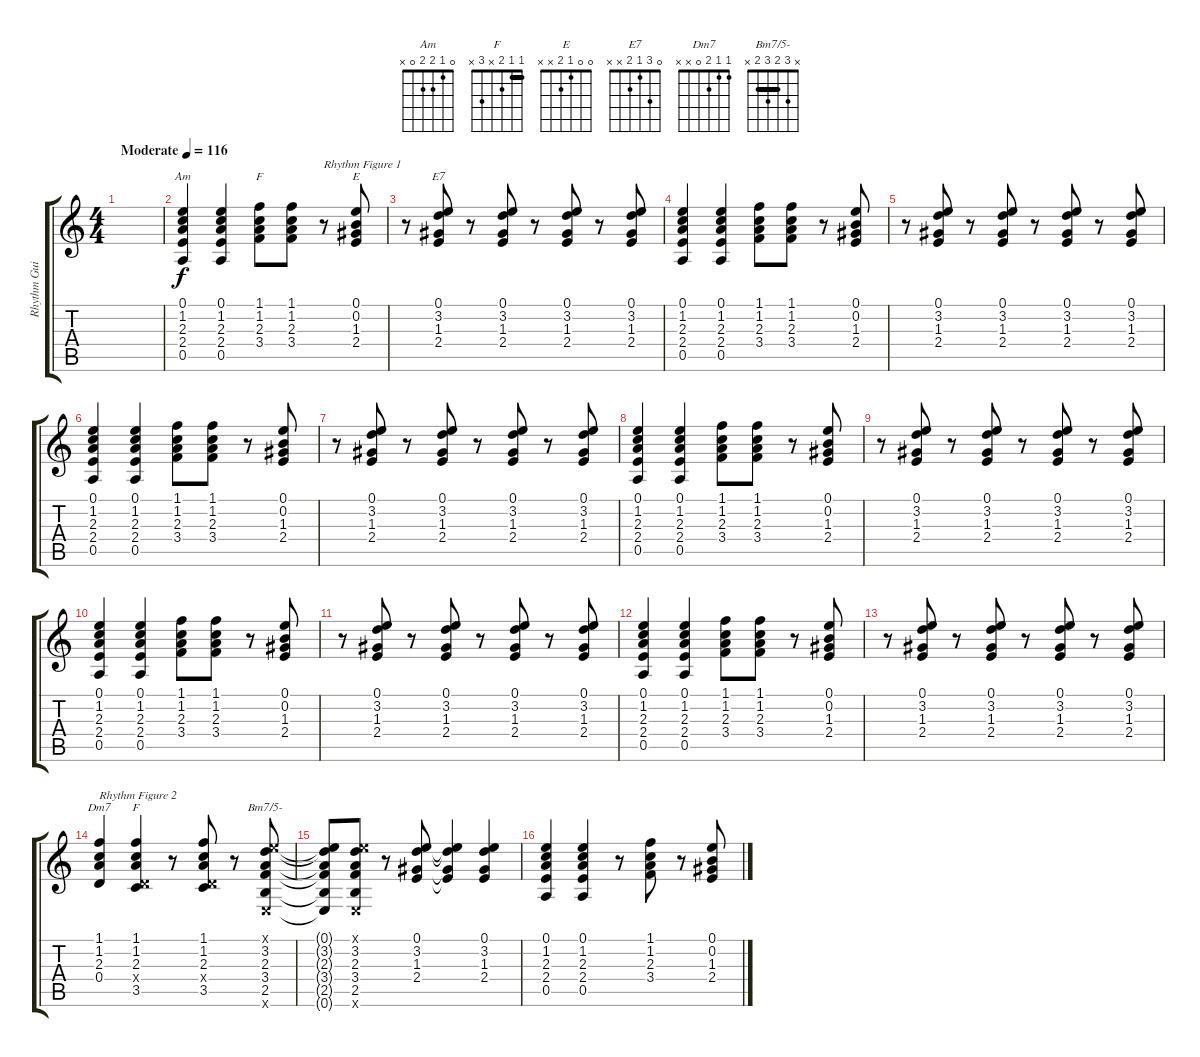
\track ("Rhythm Guitar 2" "Rhythm Gui") {instrument acousticguitarsteel}
\staff {score tabs}
\tuning (E4 B3 G3 D3 A2 E2) {hide}
\chord ("Am" 0 1 2 2 0 x)
\chord ("F" 1 1 2 3 x x) {barre 1}
\chord ("E" 0 0 1 2 x x)
\chord ("E7" 0 3 1 2 x x)
\chord ("Dm7" 1 1 2 0 x x)
\chord ("F" 1 1 2 x 3 x) {barre 1}
\chord ("Bm7/5-" x 3 2 3 2 x) {barre 2}
\ts (4 4)
\tempo (116 "Moderate")
\clef g2
\ks c
|
(0.1 1.2 2.3 2.4 0.5).4{ch "Am"} (0.1 1.2 2.3 2.4 0.5).4 (1.1 1.2 2.3 3.4).8{ch "F"} (1.1 1.2 2.3 3.4).8 r.8{txt "Rhythm Figure 1"} (0.1 0.2 1.3 2.4).8{ch "E"} |
r.8 (0.1 3.2 1.3 2.4).8{ch "E7"} r.8 (0.1 3.2 1.3 2.4).8 r.8 (0.1 3.2 1.3 2.4).8 r.8 (0.1 3.2 1.3 2.4).8 |
(0.1 1.2 2.3 2.4 0.5).4 (0.1 1.2 2.3 2.4 0.5).4 (1.1 1.2 2.3 3.4).8 (1.1 1.2 2.3 3.4).8 r.8 (0.1 0.2 1.3 2.4).8 |
r.8 (0.1 3.2 1.3 2.4).8 r.8 (0.1 3.2 1.3 2.4).8 r.8 (0.1 3.2 1.3 2.4).8 r.8 (0.1 3.2 1.3 2.4).8 |
(0.1 1.2 2.3 2.4 0.5).4 (0.1 1.2 2.3 2.4 0.5).4 (1.1 1.2 2.3 3.4).8 (1.1 1.2 2.3 3.4).8 r.8 (0.1 0.2 1.3 2.4).8 |
r.8 (0.1 3.2 1.3 2.4).8 r.8 (0.1 3.2 1.3 2.4).8 r.8 (0.1 3.2 1.3 2.4).8 r.8 (0.1 3.2 1.3 2.4).8 |
(0.1 1.2 2.3 2.4 0.5).4 (0.1 1.2 2.3 2.4 0.5).4 (1.1 1.2 2.3 3.4).8 (1.1 1.2 2.3 3.4).8 r.8 (0.1 0.2 1.3 2.4).8 |
r.8 (0.1 3.2 1.3 2.4).8 r.8 (0.1 3.2 1.3 2.4).8 r.8 (0.1 3.2 1.3 2.4).8 r.8 (0.1 3.2 1.3 2.4).8 |
(0.1 1.2 2.3 2.4 0.5).4 (0.1 1.2 2.3 2.4 0.5).4 (1.1 1.2 2.3 3.4).8 (1.1 1.2 2.3 3.4).8 r.8 (0.1 0.2 1.3 2.4).8 |
r.8 (0.1 3.2 1.3 2.4).8 r.8 (0.1 3.2 1.3 2.4).8 r.8 (0.1 3.2 1.3 2.4).8 r.8 (0.1 3.2 1.3 2.4).8 |
(0.1 1.2 2.3 2.4 0.5).4 (0.1 1.2 2.3 2.4 0.5).4 (1.1 1.2 2.3 3.4).8 (1.1 1.2 2.3 3.4).8 r.8 (0.1 0.2 1.3 2.4).8 |
r.8 (0.1 3.2 1.3 2.4).8 r.8 (0.1 3.2 1.3 2.4).8 r.8 (0.1 3.2 1.3 2.4).8 r.8 (0.1 3.2 1.3 2.4).8 |
(1.1 1.2 2.3 0.4).4{ch "Dm7" txt "Rhythm Figure 2"} (1.1 1.2 2.3 0.4{x} 3.5).4{ch "F"} r.8 (1.1 1.2 2.3 0.4{x} 3.5).8 r.8 (0.1{x} 3.2 2.3 3.4 2.5 0.6{x}).8{ch "Bm7/5-"} |
(0.1{t} 3.2{t} 2.3{t} 3.4{t} 2.5{t} 0.6{t}).8 (0.1{x} 3.2 2.3 3.4 2.5 0.6{x}).8 r.8 (0.1 3.2 1.3 2.4).8 (0.1{t} 3.2{t} 1.3{t} 2.4{t}).4 (0.1 3.2 1.3 2.4).4 |
(0.1 1.2 2.3 2.4 0.5).4 (0.1 1.2 2.3 2.4 0.5).4 r.8 (1.1 1.2 2.3 3.4).8 r.8 (0.1 0.2 1.3 2.4).8
